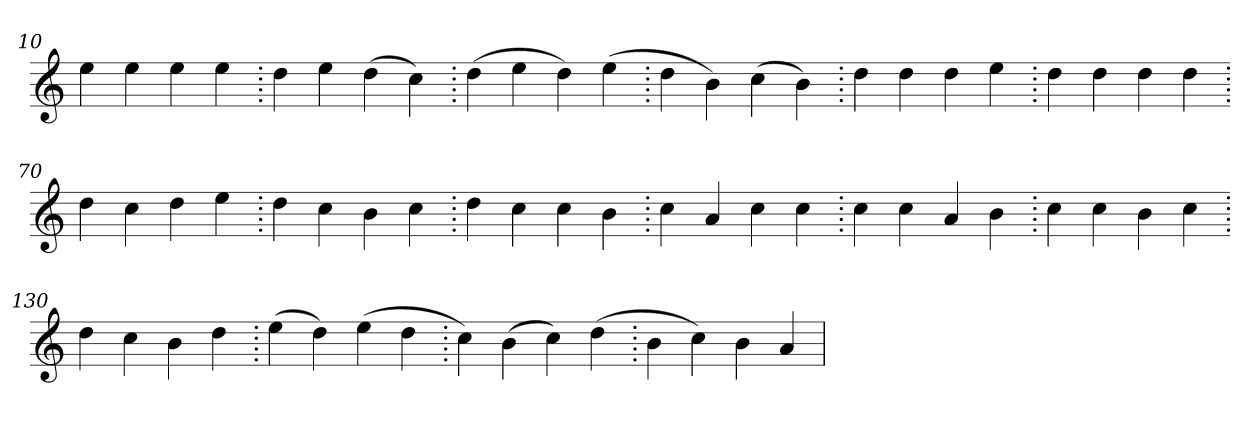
**kern
*part1
*staff1
*clefG2
=10.
4ee
4ee
4ee
4ee
=20.
4dd
4ee
(>4dd
4cc)
=30.
(>4dd
4ee
4dd)
(>4ee
=40.
4dd
4b)
(>4cc
4b)
=50.
4dd
4dd
4dd
4ee
=60.
4dd
4dd
4dd
4dd
=70.
4dd
4cc
4dd
4ee
=80.
4dd
4cc
4b
4cc
=90.
4dd
4cc
4cc
4b
=100.
4cc
4a
4cc
4cc
=110.
4cc
4cc
4a
4b
=120.
4cc
4cc
4b
4cc
=130.
4dd
4cc
4b
4dd
=140.
(>4ee
4dd)
(>4ee
4dd
=150.
4cc)
(>4b
4cc)
(>4dd
=160.
4b
4cc)
4b
4a
=
*-
